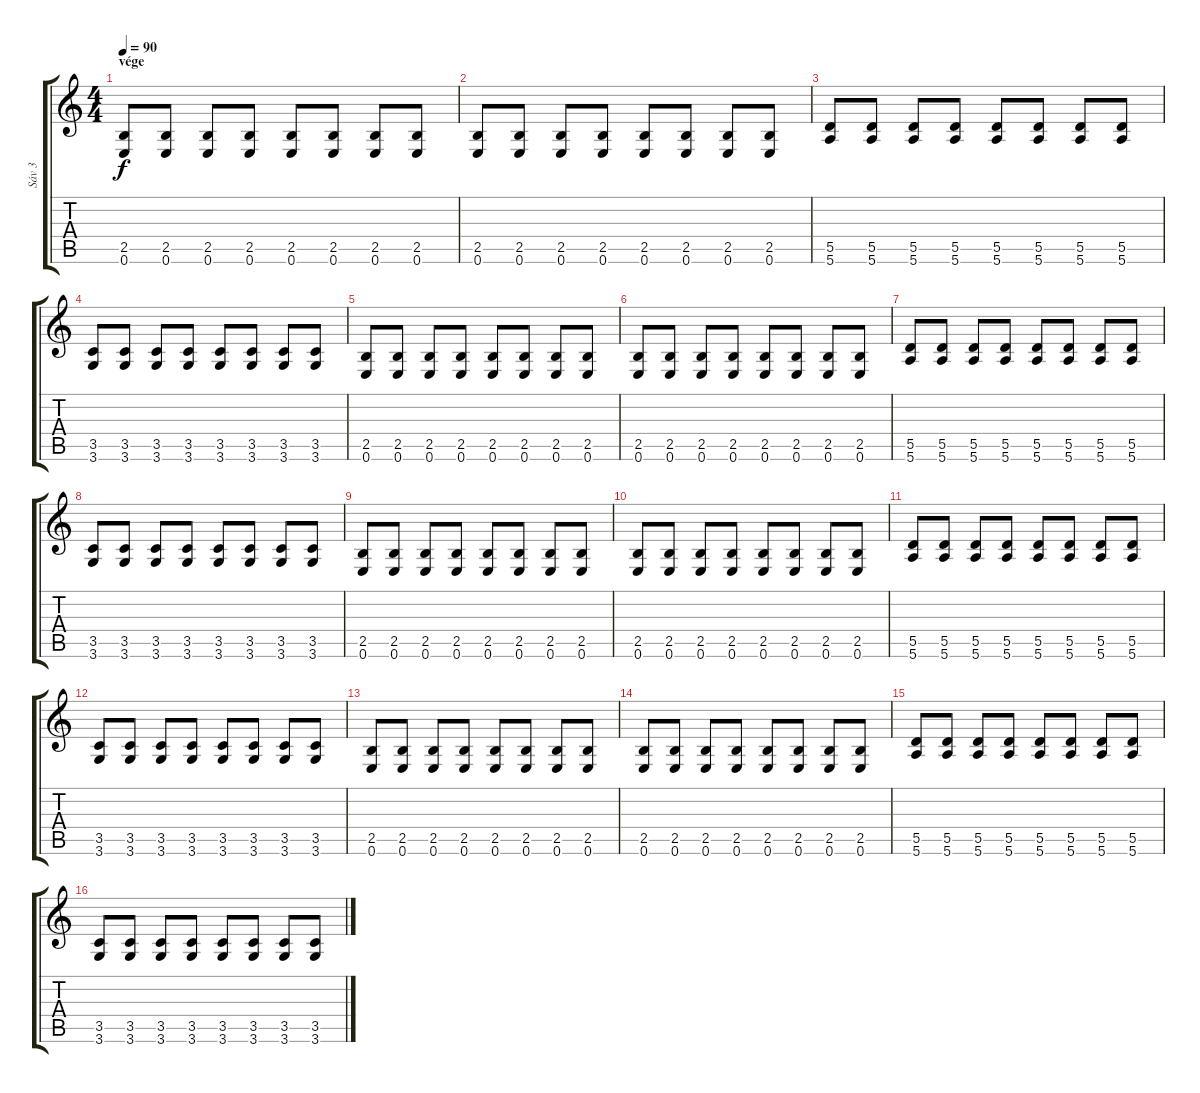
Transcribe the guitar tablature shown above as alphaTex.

\track ("Sáv 3" "Sáv 3") {instrument distortionguitar}
\staff {score tabs}
\tuning (E4 B3 G3 D3 A2 E2) {hide}
\ts (4 4)
\section ("" "vége")
\tempo 90
\clef g2
\ks c
(2.5 0.6).8{dy f} (2.5 0.6).8 (2.5 0.6).8 (2.5 0.6).8 (2.5 0.6).8 (2.5 0.6).8 (2.5 0.6).8 (2.5 0.6).8 |
(2.5 0.6).8 (2.5 0.6).8 (2.5 0.6).8 (2.5 0.6).8 (2.5 0.6).8 (2.5 0.6).8 (2.5 0.6).8 (2.5 0.6).8 |
(5.5 5.6).8 (5.5 5.6).8 (5.5 5.6).8 (5.5 5.6).8 (5.5 5.6).8 (5.5 5.6).8 (5.5 5.6).8 (5.5 5.6).8 |
(3.5 3.6).8 (3.5 3.6).8 (3.5 3.6).8 (3.5 3.6).8 (3.5 3.6).8 (3.5 3.6).8 (3.5 3.6).8 (3.5 3.6).8 |
(2.5 0.6).8 (2.5 0.6).8 (2.5 0.6).8 (2.5 0.6).8 (2.5 0.6).8 (2.5 0.6).8 (2.5 0.6).8 (2.5 0.6).8 |
(2.5 0.6).8 (2.5 0.6).8 (2.5 0.6).8 (2.5 0.6).8 (2.5 0.6).8 (2.5 0.6).8 (2.5 0.6).8 (2.5 0.6).8 |
(5.5 5.6).8 (5.5 5.6).8 (5.5 5.6).8 (5.5 5.6).8 (5.5 5.6).8 (5.5 5.6).8 (5.5 5.6).8 (5.5 5.6).8 |
(3.5 3.6).8 (3.5 3.6).8 (3.5 3.6).8 (3.5 3.6).8 (3.5 3.6).8 (3.5 3.6).8 (3.5 3.6).8 (3.5 3.6).8 |
(2.5 0.6).8 (2.5 0.6).8 (2.5 0.6).8 (2.5 0.6).8 (2.5 0.6).8 (2.5 0.6).8 (2.5 0.6).8 (2.5 0.6).8 |
(2.5 0.6).8 (2.5 0.6).8 (2.5 0.6).8 (2.5 0.6).8 (2.5 0.6).8 (2.5 0.6).8 (2.5 0.6).8 (2.5 0.6).8 |
(5.5 5.6).8 (5.5 5.6).8 (5.5 5.6).8 (5.5 5.6).8 (5.5 5.6).8 (5.5 5.6).8 (5.5 5.6).8 (5.5 5.6).8 |
(3.5 3.6).8 (3.5 3.6).8 (3.5 3.6).8 (3.5 3.6).8 (3.5 3.6).8 (3.5 3.6).8 (3.5 3.6).8 (3.5 3.6).8 |
(2.5 0.6).8 (2.5 0.6).8 (2.5 0.6).8 (2.5 0.6).8 (2.5 0.6).8 (2.5 0.6).8 (2.5 0.6).8 (2.5 0.6).8 |
(2.5 0.6).8 (2.5 0.6).8 (2.5 0.6).8 (2.5 0.6).8 (2.5 0.6).8 (2.5 0.6).8 (2.5 0.6).8 (2.5 0.6).8 |
(5.5 5.6).8 (5.5 5.6).8 (5.5 5.6).8 (5.5 5.6).8 (5.5 5.6).8 (5.5 5.6).8 (5.5 5.6).8 (5.5 5.6).8 |
(3.5 3.6).8 (3.5 3.6).8 (3.5 3.6).8 (3.5 3.6).8 (3.5 3.6).8 (3.5 3.6).8 (3.5 3.6).8 (3.5 3.6).8
